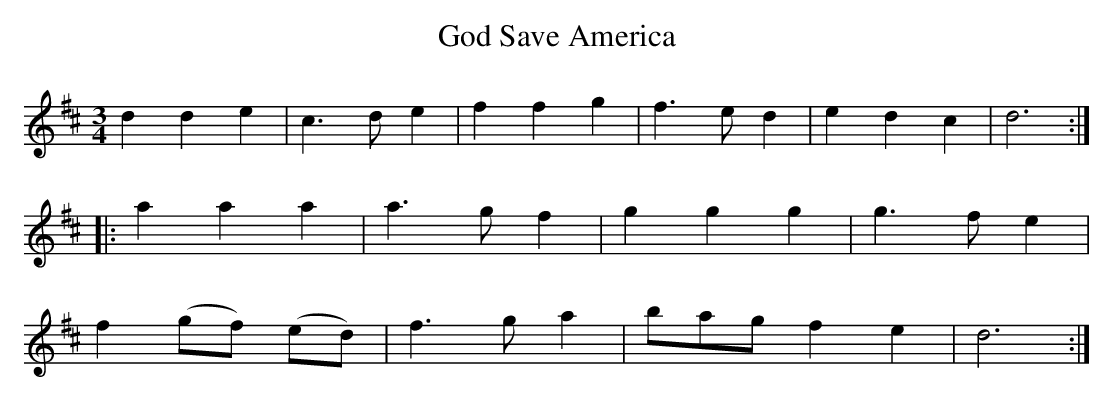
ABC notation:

X:1
T:God Save America
M:3/4
L:1/8
K:D
d2d2e2|c3de2|f2f2g2|f3e d2|e2d2c2|d6:|
|:a2a2a2|a3g f2|g2g2g2|g3fe2|
f2 (gf) (ed)|f3g a2|bag f2e2|d6:|]
